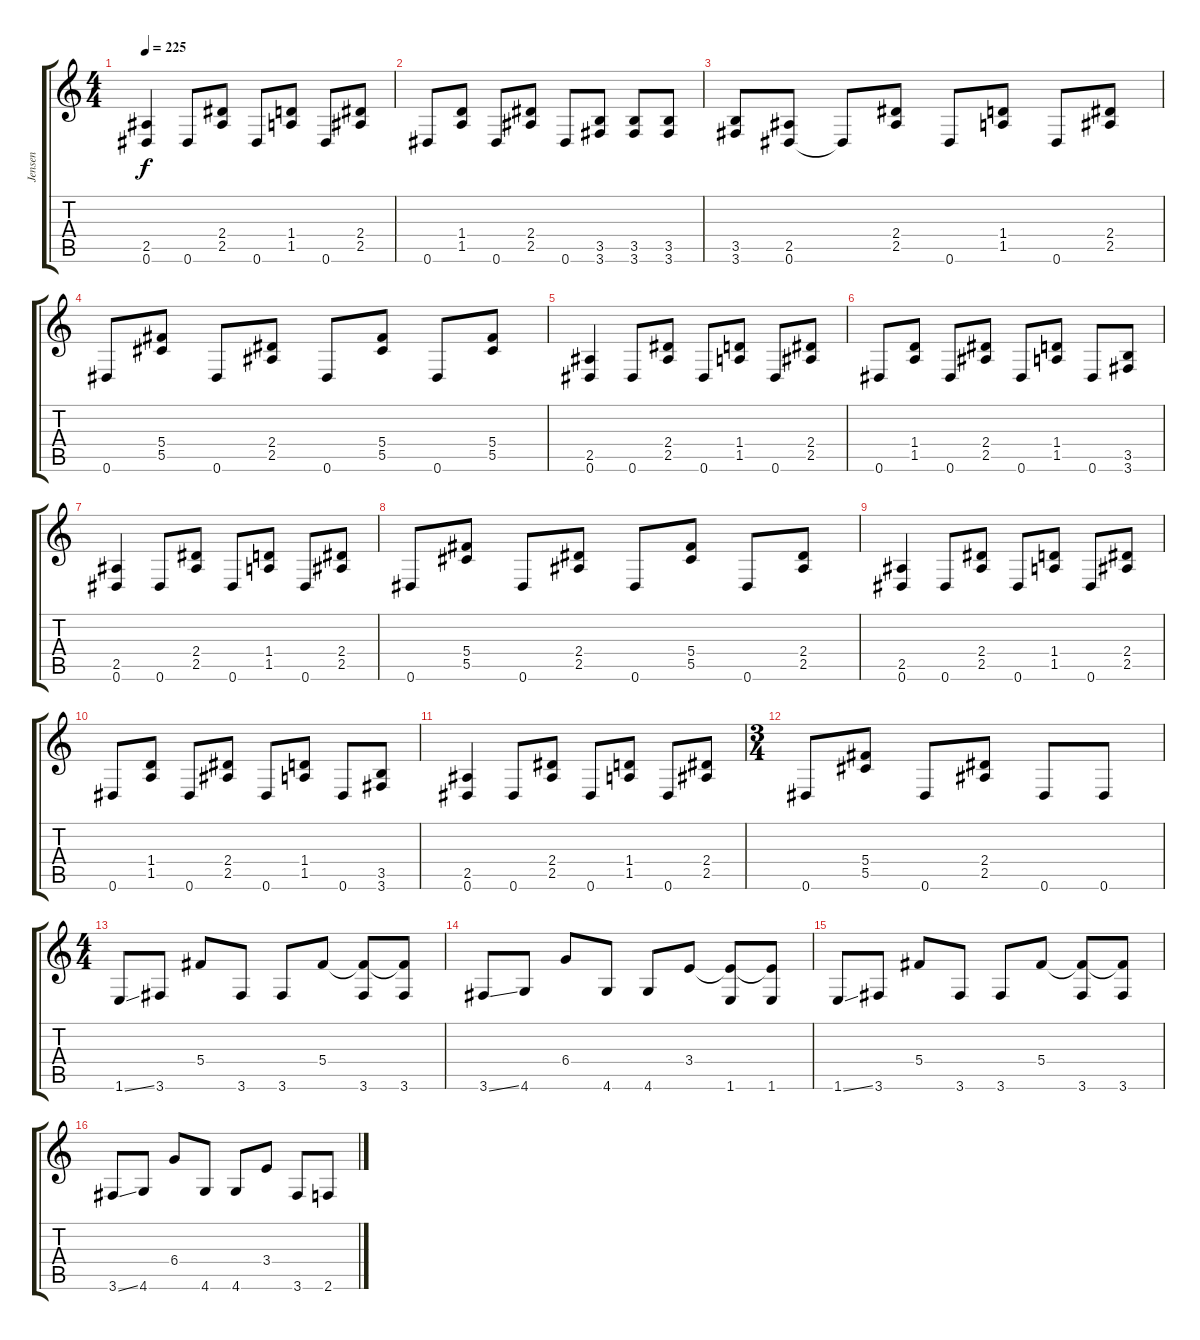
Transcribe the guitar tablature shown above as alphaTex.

\track ("Jensen" "Jensen") {instrument distortionguitar}
\staff {score tabs}
\tuning (Eb4 Bb3 Gb3 Db3 Ab2 Eb2) {hide}
\ts (4 4)
\tempo 225
\clef g2
\ks c
(2.5 0.6).4{dy f instrument distortionguitar} 0.6.8 (2.4 2.5).8 0.6.8 (1.4 1.5).8 0.6.8 (2.4 2.5).8 |
0.6.8 (1.4 1.5).8 0.6.8 (2.4 2.5).8 0.6.8 (3.5 3.6).8 (3.5 3.6).8 (3.5 3.6).8 |
(3.5 3.6).8 (2.5 0.6).8 0.6{t}.8 (2.4 2.5).8 0.6.8 (1.4 1.5).8 0.6.8 (2.4 2.5).8 |
0.6.8 (5.4 5.5).8 0.6.8 (2.4 2.5).8 0.6.8 (5.4 5.5).8 0.6.8 (5.4 5.5).8 |
(2.5 0.6).4 0.6.8 (2.4 2.5).8 0.6.8 (1.4 1.5).8 0.6.8 (2.4 2.5).8 |
0.6.8 (1.4 1.5).8 0.6.8 (2.4 2.5).8 0.6.8 (1.4 1.5).8 0.6.8 (3.5 3.6).8 |
(2.5 0.6).4 0.6.8 (2.4 2.5).8 0.6.8 (1.4 1.5).8 0.6.8 (2.4 2.5).8 |
0.6.8 (5.4 5.5).8 0.6.8 (2.4 2.5).8 0.6.8 (5.4 5.5).8 0.6.8 (2.4 2.5).8 |
(2.5 0.6).4 0.6.8 (2.4 2.5).8 0.6.8 (1.4 1.5).8 0.6.8 (2.4 2.5).8 |
0.6.8 (1.4 1.5).8 0.6.8 (2.4 2.5).8 0.6.8 (1.4 1.5).8 0.6.8 (3.5 3.6).8 |
(2.5 0.6).4 0.6.8 (2.4 2.5).8 0.6.8 (1.4 1.5).8 0.6.8 (2.4 2.5).8 |
\ts (3 4)
0.6.8 (5.4 5.5).8 0.6.8 (2.4 2.5).8 0.6.8 0.6.8 |
\ts (4 4)
1.6{ss}.8 3.6.8 5.4.8 3.6.8 3.6.8 5.4.8 (5.4{t} 3.6).8 (5.4{t} 3.6).8 |
3.6{ss}.8 4.6.8 6.4.8 4.6.8 4.6.8 3.4.8 (3.4{t} 1.6).8 (3.4{t} 1.6).8 |
1.6{ss}.8 3.6.8 5.4.8 3.6.8 3.6.8 5.4.8 (5.4{t} 3.6).8 (5.4{t} 3.6).8 |
3.6{ss}.8 4.6.8 6.4.8 4.6.8 4.6.8 3.4.8 3.6.8 2.6.8
